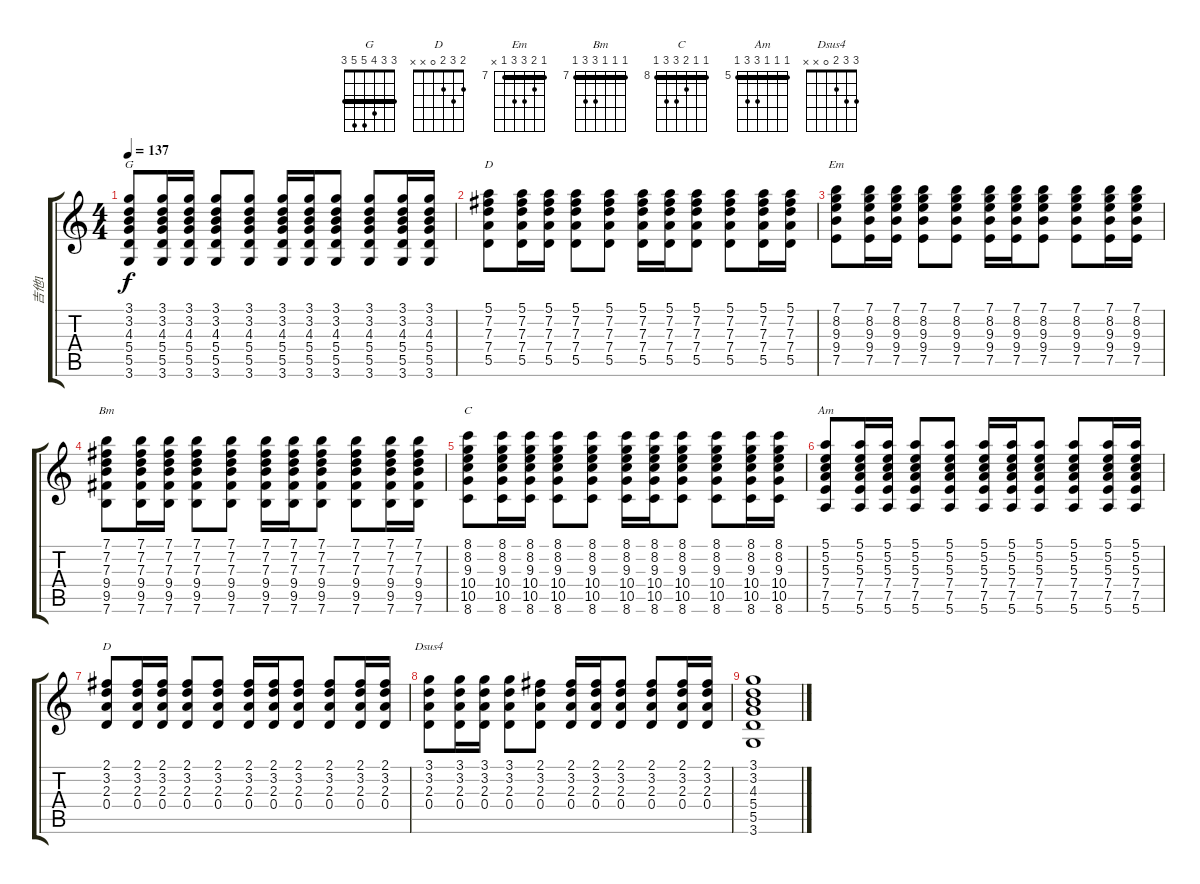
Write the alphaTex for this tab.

\track ("吉他1" "吉他1") {instrument acousticguitarnylon}
\staff {score tabs}
\tuning (E4 B3 G3 D3 A2 E2) {hide}
\chord ("G" 3 3 4 5 5 3) {barre 3}
\chord ("D" 5 7 7 7 5 x) {firstfret 5 barre 5}
\chord ("Em" 7 8 9 9 7 x) {firstfret 7 barre 7}
\chord ("Bm" 7 7 7 9 9 7) {firstfret 7 barre 7}
\chord ("C" 8 8 9 10 10 8) {firstfret 8 barre 8}
\chord ("Am" 5 5 5 7 7 5) {firstfret 5 barre 5}
\chord ("D" 2 3 2 0 x x)
\chord ("Dsus4" 3 3 2 0 x x)
\ts (4 4)
\tempo 137
\clef g2
\ks c
(3.1 3.2 4.3 5.4 5.5 3.6).8{ch "G" dy f} (3.1 3.2 4.3 5.4 5.5 3.6).16 (3.1 3.2 4.3 5.4 5.5 3.6).16 (3.1 3.2 4.3 5.4 5.5 3.6).8 (3.1 3.2 4.3 5.4 5.5 3.6).8 (3.1 3.2 4.3 5.4 5.5 3.6).16 (3.1 3.2 4.3 5.4 5.5 3.6).16 (3.1 3.2 4.3 5.4 5.5 3.6).8 (3.1 3.2 4.3 5.4 5.5 3.6).8 (3.1 3.2 4.3 5.4 5.5 3.6).16 (3.1 3.2 4.3 5.4 5.5 3.6).16 |
(5.1 7.2 7.3 7.4 5.5).8{ch "D"} (5.1 7.2 7.3 7.4 5.5).16 (5.1 7.2 7.3 7.4 5.5).16 (5.1 7.2 7.3 7.4 5.5).8 (5.1 7.2 7.3 7.4 5.5).8 (5.1 7.2 7.3 7.4 5.5).16 (5.1 7.2 7.3 7.4 5.5).16 (5.1 7.2 7.3 7.4 5.5).8 (5.1 7.2 7.3 7.4 5.5).8 (5.1 7.2 7.3 7.4 5.5).16 (5.1 7.2 7.3 7.4 5.5).16 |
(7.1 8.2 9.3 9.4 7.5).8{ch "Em"} (7.1 8.2 9.3 9.4 7.5).16 (7.1 8.2 9.3 9.4 7.5).16 (7.1 8.2 9.3 9.4 7.5).8 (7.1 8.2 9.3 9.4 7.5).8 (7.1 8.2 9.3 9.4 7.5).16 (7.1 8.2 9.3 9.4 7.5).16 (7.1 8.2 9.3 9.4 7.5).8 (7.1 8.2 9.3 9.4 7.5).8 (7.1 8.2 9.3 9.4 7.5).16 (7.1 8.2 9.3 9.4 7.5).16 |
(7.1 7.2 7.3 9.4 9.5 7.6).8{ch "Bm"} (7.1 7.2 7.3 9.4 9.5 7.6).16 (7.1 7.2 7.3 9.4 9.5 7.6).16 (7.1 7.2 7.3 9.4 9.5 7.6).8 (7.1 7.2 7.3 9.4 9.5 7.6).8 (7.1 7.2 7.3 9.4 9.5 7.6).16 (7.1 7.2 7.3 9.4 9.5 7.6).16 (7.1 7.2 7.3 9.4 9.5 7.6).8 (7.1 7.2 7.3 9.4 9.5 7.6).8 (7.1 7.2 7.3 9.4 9.5 7.6).16 (7.1 7.2 7.3 9.4 9.5 7.6).16 |
(8.1 8.2 9.3 10.4 10.5 8.6).8{ch "C"} (8.1 8.2 9.3 10.4 10.5 8.6).16 (8.1 8.2 9.3 10.4 10.5 8.6).16 (8.1 8.2 9.3 10.4 10.5 8.6).8 (8.1 8.2 9.3 10.4 10.5 8.6).8 (8.1 8.2 9.3 10.4 10.5 8.6).16 (8.1 8.2 9.3 10.4 10.5 8.6).16 (8.1 8.2 9.3 10.4 10.5 8.6).8 (8.1 8.2 9.3 10.4 10.5 8.6).8 (8.1 8.2 9.3 10.4 10.5 8.6).16 (8.1 8.2 9.3 10.4 10.5 8.6).16 |
(5.1 5.2 5.3 7.4 7.5 5.6).8{ch "Am"} (5.1 5.2 5.3 7.4 7.5 5.6).16 (5.1 5.2 5.3 7.4 7.5 5.6).16 (5.1 5.2 5.3 7.4 7.5 5.6).8 (5.1 5.2 5.3 7.4 7.5 5.6).8 (5.1 5.2 5.3 7.4 7.5 5.6).16 (5.1 5.2 5.3 7.4 7.5 5.6).16 (5.1 5.2 5.3 7.4 7.5 5.6).8 (5.1 5.2 5.3 7.4 7.5 5.6).8 (5.1 5.2 5.3 7.4 7.5 5.6).16 (5.1 5.2 5.3 7.4 7.5 5.6).16 |
(2.1 3.2 2.3 0.4).8{ch "D"} (2.1 3.2 2.3 0.4).16 (2.1 3.2 2.3 0.4).16 (2.1 3.2 2.3 0.4).8 (2.1 3.2 2.3 0.4).8 (2.1 3.2 2.3 0.4).16 (2.1 3.2 2.3 0.4).16 (2.1 3.2 2.3 0.4).8 (2.1 3.2 2.3 0.4).8 (2.1 3.2 2.3 0.4).16 (2.1 3.2 2.3 0.4).16 |
(3.1 3.2 2.3 0.4).8{ch "Dsus4"} (3.1 3.2 2.3 0.4).16 (3.1 3.2 2.3 0.4).16 (3.1 3.2 2.3 0.4).8 (2.1 3.2 2.3 0.4).8 (2.1 3.2 2.3 0.4).16 (2.1 3.2 2.3 0.4).16 (2.1 3.2 2.3 0.4).8 (2.1 3.2 2.3 0.4).8 (2.1 3.2 2.3 0.4).16 (2.1 3.2 2.3 0.4).16 |
(3.1 3.2 4.3 5.4 5.5 3.6).1
